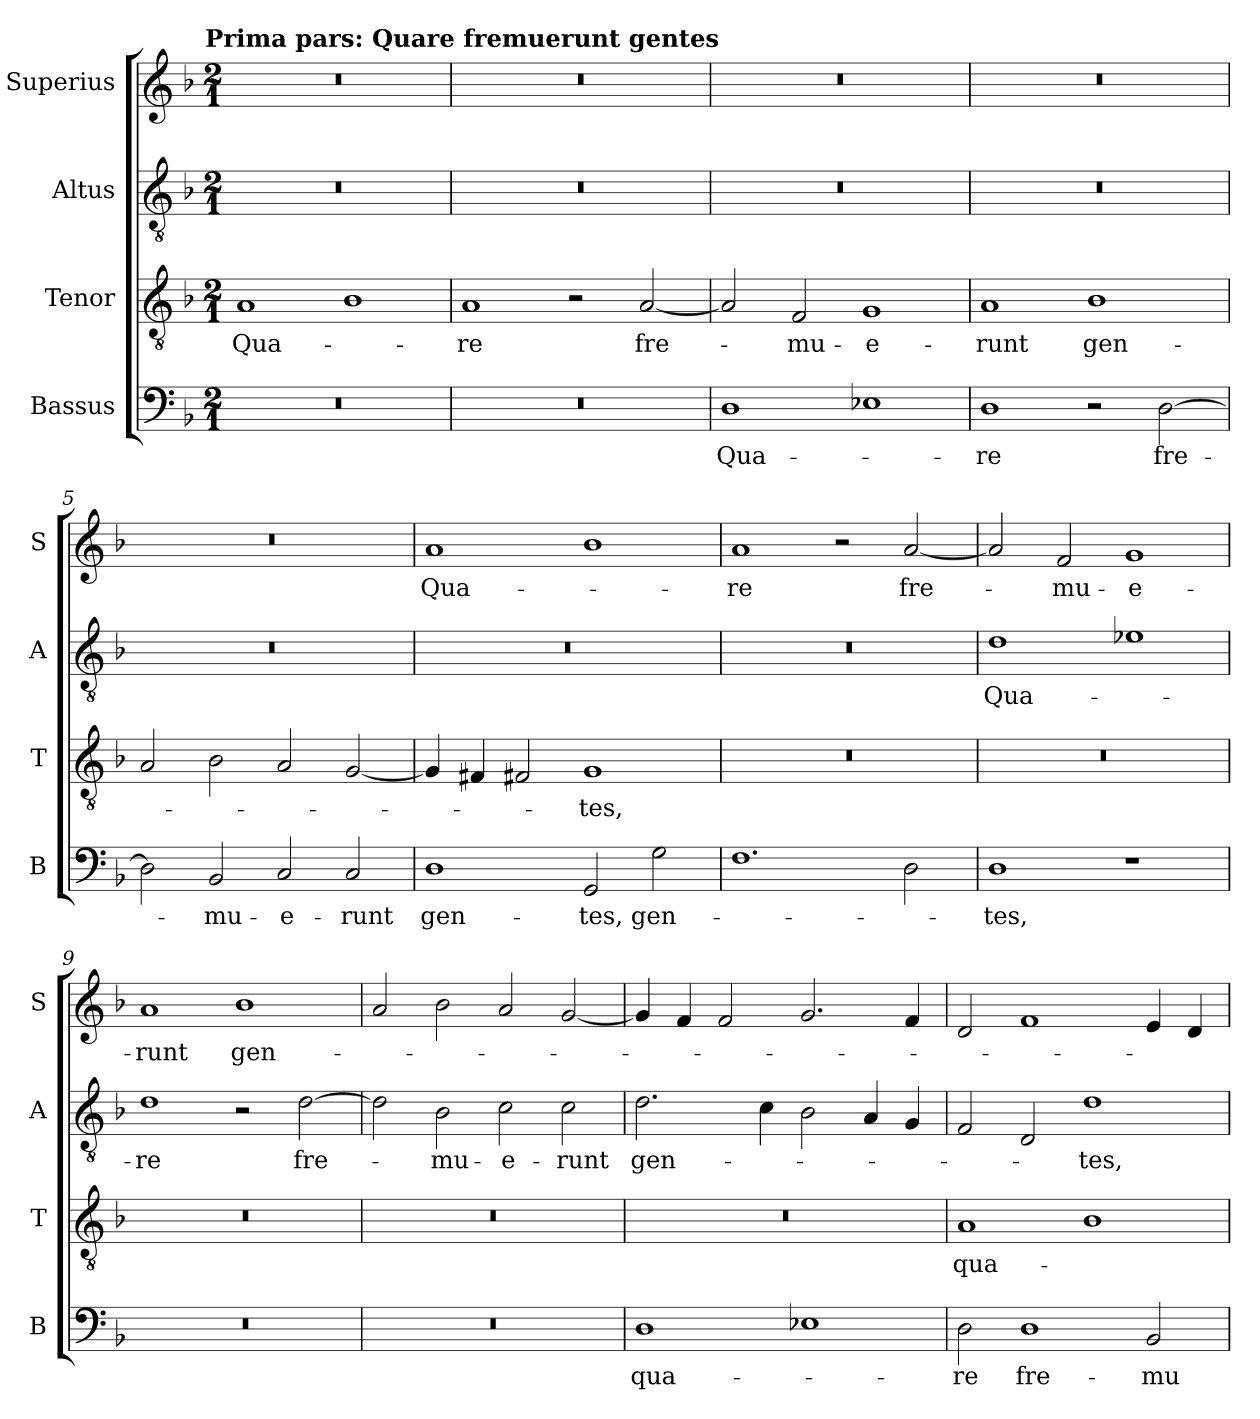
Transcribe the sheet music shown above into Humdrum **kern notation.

**kern	**text	**kern	**text	**kern	**text	**kern	**text
*part4	*part4	*part3	*part3	*part2	*part2	*part1	*part1
*staff4	*staff4	*staff3	*staff3	*staff2	*staff2	*staff1	*staff1
*I"Bassus	*	*I"Tenor	*	*I"Altus	*	*I"Superius	*
*I'B	*	*I'T	*	*I'A	*	*I'S	*
*clefF4	*	*clefGv2	*	*clefGv2	*	*clefG2	*
*k[b-]	*	*k[b-]	*	*k[b-]	*	*k[b-]	*
*F:	*	*F:	*	*F:	*	*F:	*
!!LO:TX:omd:t=Prima pars&colon; Quare fremuerunt gentes
*M2/1	*	*M2/1	*	*M2/1	*	*M2/1	*
=1	=1	=1	=1	=1	=1	=1	=1
0r	.	1A	Qua-	0r	.	0r	.
.	.	1B-	.	.	.	.	.
=2	=2	=2	=2	=2	=2	=2	=2
0r	.	1A	-re	0r	.	0r	.
.	.	2r	.	.	.	.	.
.	.	[2A	fre-	.	.	.	.
=3	=3	=3	=3	=3	=3	=3	=3
1D	Qua-	2A]	.	0r	.	0r	.
.	.	2F	-mu-	.	.	.	.
1E-X	.	1G	-e-	.	.	.	.
=4	=4	=4	=4	=4	=4	=4	=4
1D	-re	1A	-runt	0r	.	0r	.
2r	.	1B-	gen-	.	.	.	.
[2D	fre-	.	.	.	.	.	.
=5	=5	=5	=5	=5	=5	=5	=5
2D]	.	2A	.	0r	.	0r	.
2BB-	-mu-	2B-	.	.	.	.	.
2C	-e-	2A	.	.	.	.	.
2C	-runt	[2G	.	.	.	.	.
=6	=6	=6	=6	=6	=6	=6	=6
1D	gen-	4G]	.	0r	.	1a	Qua-
.	.	4F#X	.	.	.	.	.
.	.	2F#X	.	.	.	.	.
2GG	-tes,	1G	-tes,	.	.	1b-	.
2G	gen-	.	.	.	.	.	.
=7	=7	=7	=7	=7	=7	=7	=7
1.F	.	0r	.	0r	.	1a	-re
.	.	.	.	.	.	2r	.
2D	.	.	.	.	.	[2a	fre-
=8	=8	=8	=8	=8	=8	=8	=8
1D	-tes,	0r	.	1d	Qua-	2a]	.
.	.	.	.	.	.	2f	-mu-
1r	.	.	.	1e-X	.	1g	-e-
=9	=9	=9	=9	=9	=9	=9	=9
0r	.	0r	.	1d	-re	1a	-runt
.	.	.	.	2r	.	1b-	gen-
.	.	.	.	[2d	fre-	.	.
=10	=10	=10	=10	=10	=10	=10	=10
0r	.	0r	.	2d]	.	2a	.
.	.	.	.	2B-	-mu-	2b-	.
.	.	.	.	2c	-e-	2a	.
.	.	.	.	2c	-runt	[2g	.
=11	=11	=11	=11	=11	=11	=11	=11
1D	qua-	0r	.	2.d	gen-	4g]	.
.	.	.	.	.	.	4f	.
.	.	.	.	.	.	2f	.
.	.	.	.	4c	.	.	.
1E-X	.	.	.	2B-	.	2.g	.
.	.	.	.	4A	.	.	.
.	.	.	.	4G	.	4f	.
=12	=12	=12	=12	=12	=12	=12	=12
2D	-re	1A	qua-	2F	.	2d	.
1D	fre-	.	.	2D	.	1f	.
.	.	1B-	.	1d	-tes,	.	.
2BB-	-mu-	.	.	.	.	4e	.
.	.	.	.	.	.	4d	.
=	=	=	=	=	=	=	=
*-	*-	*-	*-	*-	*-	*-	*-
